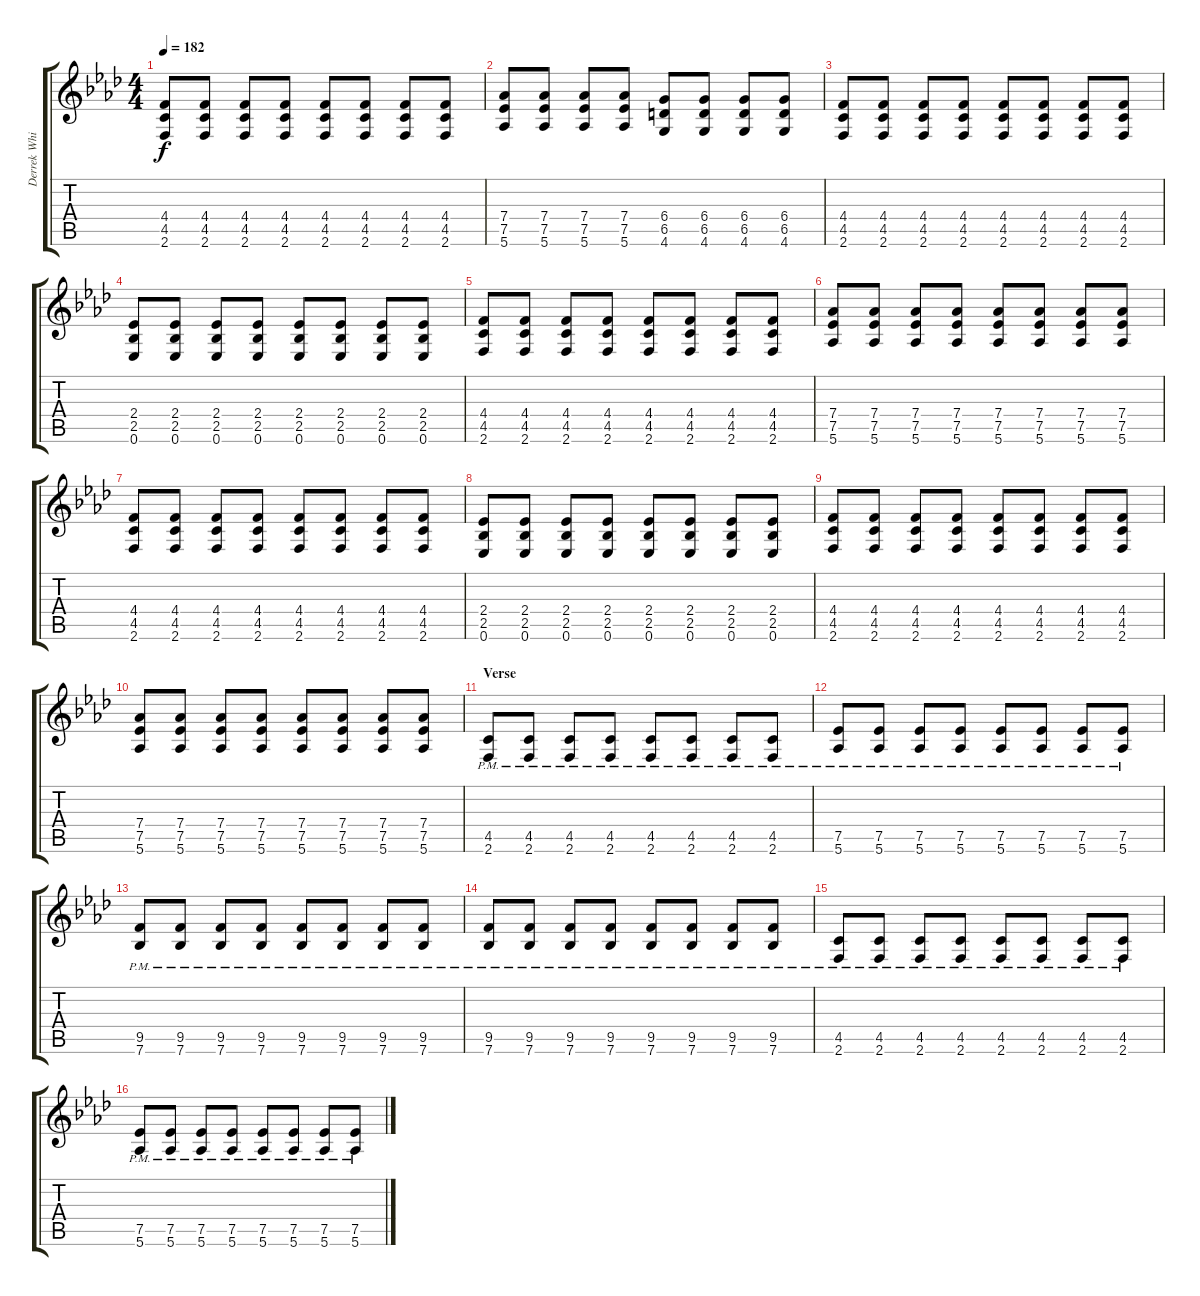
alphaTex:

\track ("Derrek Whibley" "Derrek Whi") {instrument distortionguitar}
\staff {score tabs}
\tuning (Eb4 Bb3 Gb3 Db3 Ab2 Eb2) {hide}
\ts (4 4)
\tempo 182
\clef g2
\ks ab
(4.4 4.5 2.6).8{dy f} (4.4 4.5 2.6).8 (4.4 4.5 2.6).8 (4.4 4.5 2.6).8 (4.4 4.5 2.6).8 (4.4 4.5 2.6).8 (4.4 4.5 2.6).8 (4.4 4.5 2.6).8 |
(7.4 7.5 5.6).8 (7.4 7.5 5.6).8 (7.4 7.5 5.6).8 (7.4 7.5 5.6).8 (6.4 6.5 4.6).8 (6.4 6.5 4.6).8 (6.4 6.5 4.6).8 (6.4 6.5 4.6).8 |
\section ("" "")
(4.4 4.5 2.6).8{volume 12} (4.4 4.5 2.6).8 (4.4 4.5 2.6).8 (4.4 4.5 2.6).8 (4.4 4.5 2.6).8 (4.4 4.5 2.6).8 (4.4 4.5 2.6).8 (4.4 4.5 2.6).8 |
(2.4 2.5 0.6).8 (2.4 2.5 0.6).8 (2.4 2.5 0.6).8 (2.4 2.5 0.6).8 (2.4 2.5 0.6).8 (2.4 2.5 0.6).8 (2.4 2.5 0.6).8 (2.4 2.5 0.6).8 |
(4.4 4.5 2.6).8 (4.4 4.5 2.6).8 (4.4 4.5 2.6).8 (4.4 4.5 2.6).8 (4.4 4.5 2.6).8 (4.4 4.5 2.6).8 (4.4 4.5 2.6).8 (4.4 4.5 2.6).8 |
(7.4 7.5 5.6).8 (7.4 7.5 5.6).8 (7.4 7.5 5.6).8 (7.4 7.5 5.6).8 (7.4 7.5 5.6).8 (7.4 7.5 5.6).8 (7.4 7.5 5.6).8 (7.4 7.5 5.6).8 |
(4.4 4.5 2.6).8 (4.4 4.5 2.6).8 (4.4 4.5 2.6).8 (4.4 4.5 2.6).8 (4.4 4.5 2.6).8 (4.4 4.5 2.6).8 (4.4 4.5 2.6).8 (4.4 4.5 2.6).8 |
(2.4 2.5 0.6).8 (2.4 2.5 0.6).8 (2.4 2.5 0.6).8 (2.4 2.5 0.6).8 (2.4 2.5 0.6).8 (2.4 2.5 0.6).8 (2.4 2.5 0.6).8 (2.4 2.5 0.6).8 |
(4.4 4.5 2.6).8 (4.4 4.5 2.6).8 (4.4 4.5 2.6).8 (4.4 4.5 2.6).8 (4.4 4.5 2.6).8 (4.4 4.5 2.6).8 (4.4 4.5 2.6).8 (4.4 4.5 2.6).8 |
(7.4 7.5 5.6).8 (7.4 7.5 5.6).8 (7.4 7.5 5.6).8 (7.4 7.5 5.6).8 (7.4 7.5 5.6).8 (7.4 7.5 5.6).8 (7.4 7.5 5.6).8 (7.4 7.5 5.6).8 |
\section ("" "Verse")
(4.5{pm} 2.6{pm}).8 (4.5{pm} 2.6{pm}).8 (4.5{pm} 2.6{pm}).8 (4.5{pm} 2.6{pm}).8 (4.5{pm} 2.6{pm}).8 (4.5{pm} 2.6{pm}).8 (4.5{pm} 2.6{pm}).8 (4.5{pm} 2.6{pm}).8 |
(7.5{pm} 5.6{pm}).8 (7.5{pm} 5.6{pm}).8 (7.5{pm} 5.6{pm}).8 (7.5{pm} 5.6{pm}).8 (7.5{pm} 5.6{pm}).8 (7.5{pm} 5.6{pm}).8 (7.5{pm} 5.6{pm}).8 (7.5{pm} 5.6{pm}).8 |
(9.5{pm} 7.6{pm}).8 (9.5{pm} 7.6{pm}).8 (9.5{pm} 7.6{pm}).8 (9.5{pm} 7.6{pm}).8 (9.5{pm} 7.6{pm}).8 (9.5{pm} 7.6{pm}).8 (9.5{pm} 7.6{pm}).8 (9.5{pm} 7.6{pm}).8 |
(9.5{pm} 7.6{pm}).8 (9.5{pm} 7.6{pm}).8 (9.5{pm} 7.6{pm}).8 (9.5{pm} 7.6{pm}).8 (9.5{pm} 7.6{pm}).8 (9.5{pm} 7.6{pm}).8 (9.5{pm} 7.6{pm}).8 (9.5{pm} 7.6{pm}).8 |
(4.5{pm} 2.6{pm}).8 (4.5{pm} 2.6{pm}).8 (4.5{pm} 2.6{pm}).8 (4.5{pm} 2.6{pm}).8 (4.5{pm} 2.6{pm}).8 (4.5{pm} 2.6{pm}).8 (4.5{pm} 2.6{pm}).8 (4.5{pm} 2.6{pm}).8 |
(7.5{pm} 5.6{pm}).8 (7.5{pm} 5.6{pm}).8 (7.5{pm} 5.6{pm}).8 (7.5{pm} 5.6{pm}).8 (7.5{pm} 5.6{pm}).8 (7.5{pm} 5.6{pm}).8 (7.5{pm} 5.6{pm}).8 (7.5{pm} 5.6{pm}).8
